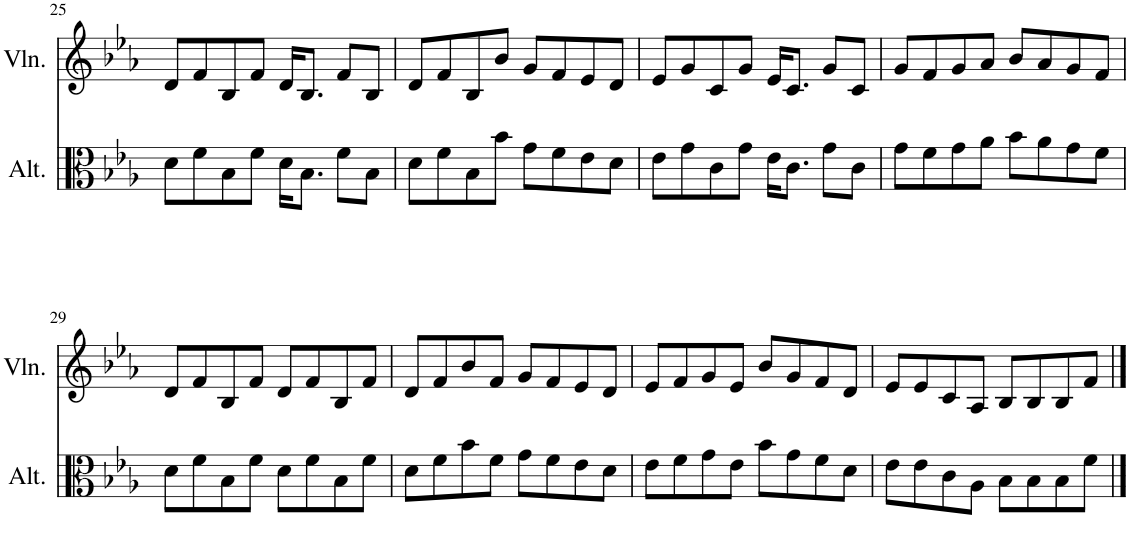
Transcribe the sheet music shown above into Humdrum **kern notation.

**kern	**kern
*part2	*part1
*staff2	*staff1
*I"Alto	*I"Violon
*I'Alt.	*I'Vln.
!!LO:PB:g=z
*clefC3	*clefG2
*k[b-e-a-]	*k[b-e-a-]
*M4/4	*M4/4
=25	=25
8d\L	8d/L
8f\	8f/
8B-\	8B-/
8f\J	8f/J
16d\KL	16d/KL
8.B-\J	8.B-/J
8f\L	8f/L
8B-\J	8B-/J
=26	=26
8d\L	8d/L
8f\	8f/
8B-\	8B-/
8b-\J	8b-/J
8g\L	8g/L
8f\	8f/
8e-\	8e-/
8d\J	8d/J
=27	=27
8e-\L	8e-/L
8g\	8g/
8c\	8c/
8g\J	8g/J
16e-\KL	16e-/KL
8.c\J	8.c/J
8g\L	8g/L
8c\J	8c/J
=28	=28
8g\L	8g/L
8f\	8f/
8g\	8g/
8a-\J	8a-/J
8b-\L	8b-/L
8a-\	8a-/
8g\	8g/
8f\J	8f/J
!!LO:LB:g=z
=29	=29
8d\L	8d/L
8f\	8f/
8B-\	8B-/
8f\J	8f/J
8d\L	8d/L
8f\	8f/
8B-\	8B-/
8f\J	8f/J
=30	=30
8d\L	8d/L
8f\	8f/
8b-\	8b-/
8f\J	8f/J
8g\L	8g/L
8f\	8f/
8e-\	8e-/
8d\J	8d/J
=31	=31
8e-\L	8e-/L
8f\	8f/
8g\	8g/
8e-\J	8e-/J
8b-\L	8b-/L
8g\	8g/
8f\	8f/
8d\J	8d/J
=32	=32
8e-\L	8e-/L
8e-\	8e-/
8c\	8c/
8A-\J	8A-/J
8B-\L	8B-/L
8B-\	8B-/
8B-\	8B-/
8f\J	8f/J
==	==
*-	*-
